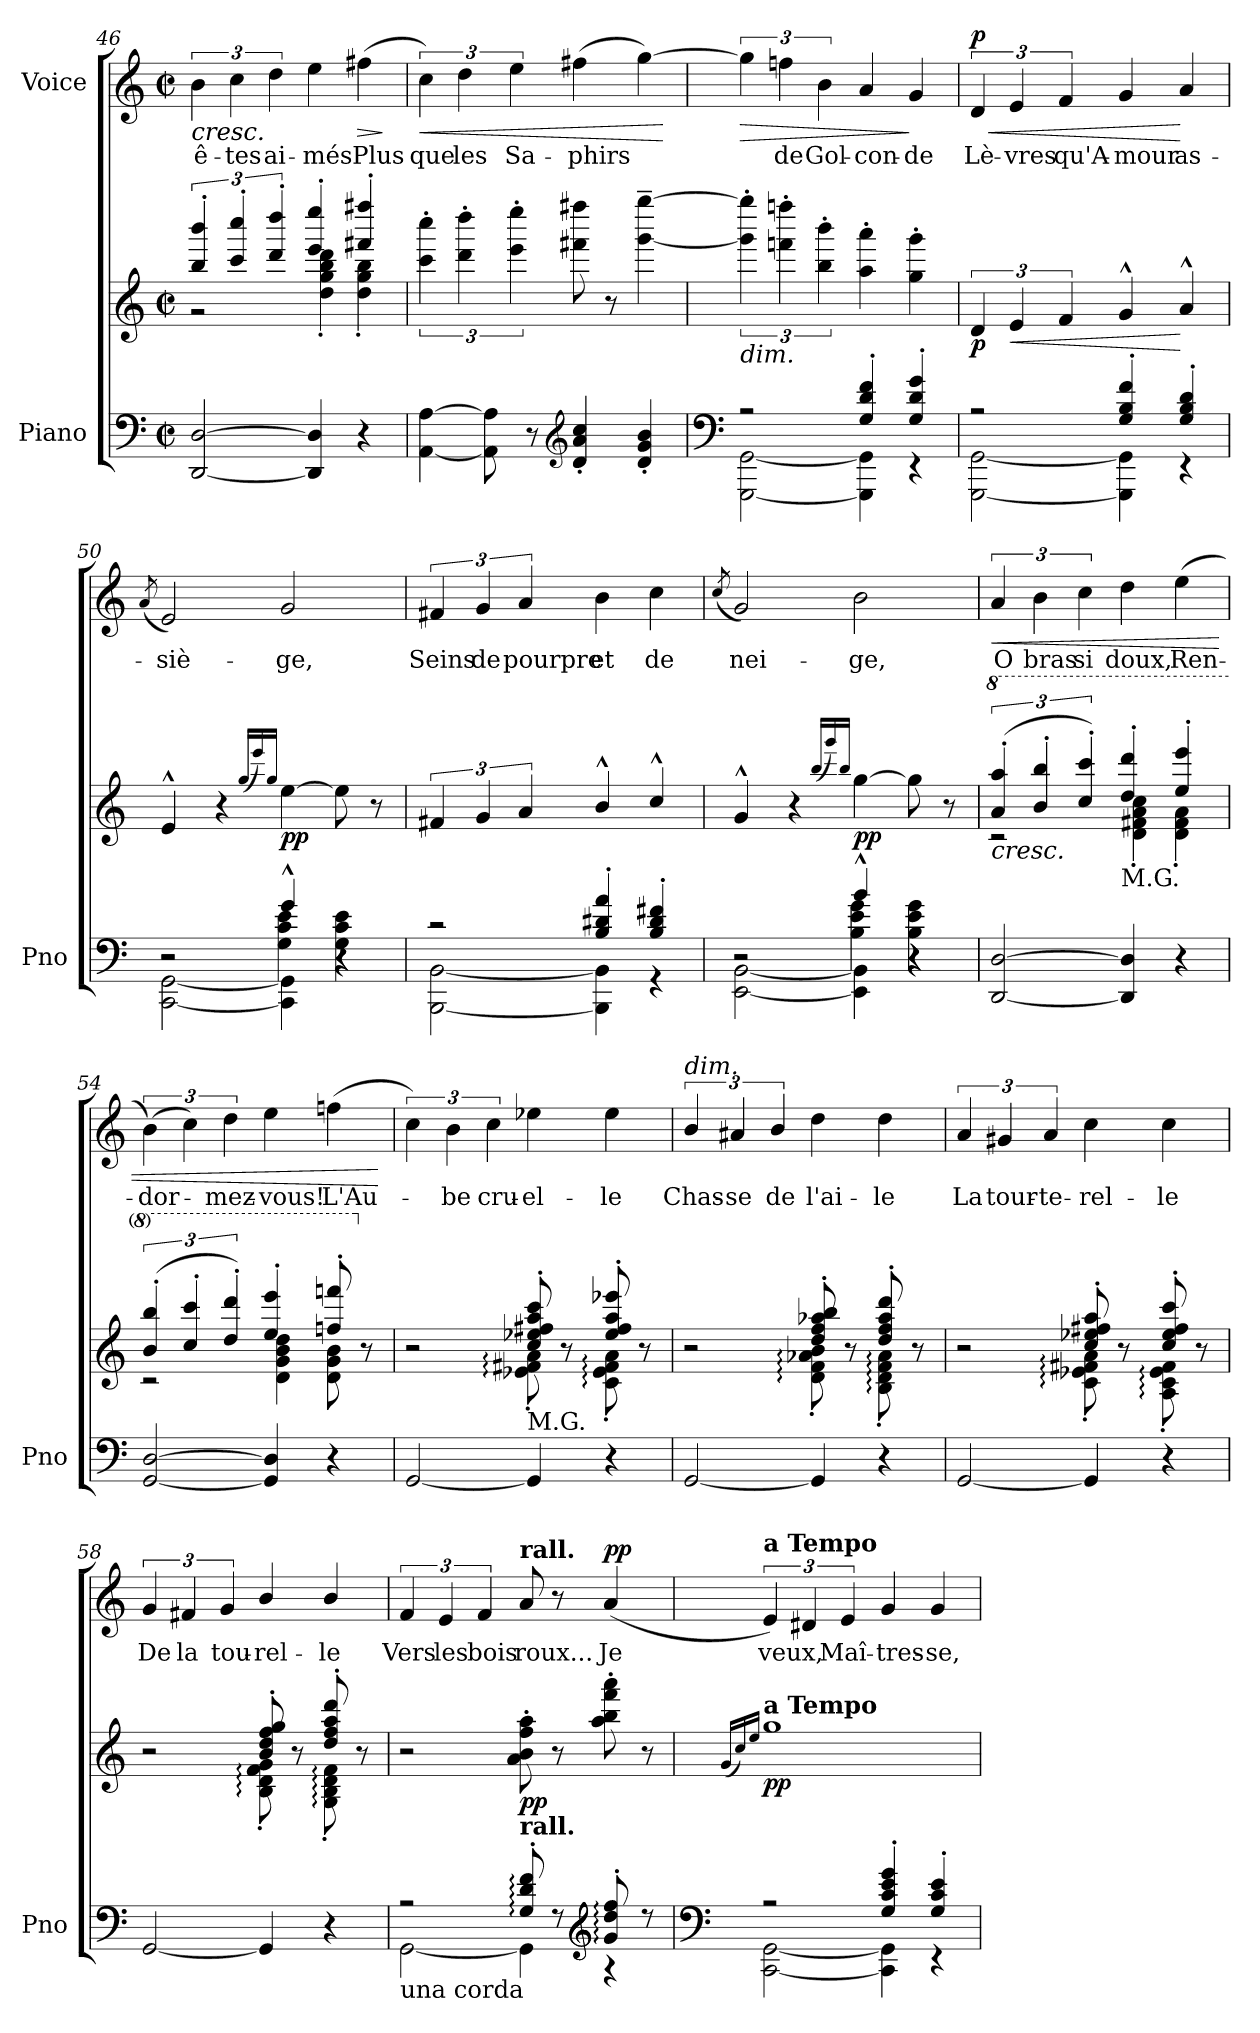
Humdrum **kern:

**kern	**kern	**dynam	**kern	**text	**dynam
*part2	*part2	*part2	*part1	*part1	*part1
*staff3	*staff2	*staff2/3	*staff1	*staff1	*staff1
*I"Piano	*	*	*I"Voice	*	*
*I'Pno	*	*	*	*	*
*clefF4	*clefG2	*	*clefG2	*	*
*k[]	*k[]	*	*k[]	*	*
*M2/2	*M2/2	*	*M2/2	*	*
*met(c|)	*met(c|)	*	*met(c|)	*	*
=46	=46	=46	=46	=46	=46
*	*^	*	*	*	*
!	!	!	!	!	!	!LO:HP:b
[2DD/ [2D/	6bb/'> 6bbb/'>	2r	.	6b\	ê-	<
.	6ccc/'> 6cccc/'>	.	.	6cc\	-tes	.
.	6ddd/'> 6dddd/'>	.	.	6dd\	ai-	.
4DD/] 4D/]	4eee/'> 4eeee/'>	4dd\' 4gg\' 4bb\' 4ddd\'	.	4ee\	-més	.
!	!	!	!	!	!	!LO:HP:b
4r	4fff#X/'> 4ffff#X/'>	4dd\' 4gg\' 4bb\'	.	(4ff#X\	Plus	>
*	*v	*v	*	*	*	*
.	.	.	.	.	[ ]
=47	=47	=47	=47	=47	=47
!	!	!	!	!	!LO:HP:b
[4AA\ [4A\	6ccc\'> 6cccc\'>	.	6cc\)	que	<
.	6ddd\'> 6dddd\'>	.	6dd\	les	.
8AA\] 8A\]	.	.	.	.	.
.	6eee\'> 6eeee\'>	.	6ee\	Sa-	.
8r	.	.	.	.	.
*clefG2	*	*	*	*	*
4d/' 4a/' 4cc/'	8fff#X\ 8ffff#X\	.	(4ff#X\	-phirs	.
.	8r	.	.	.	.
4d/' 4g/' 4b/'	[4ggg\~ [4gggg\~	.	[4gg\)	.	.
.	.	.	.	.	[
=48	=48	=48	=48	=48	=48
*clefF4	*	*	*	*	*
*^	*	*	*	*	*
!	!	!LO:TX:b:i:t=dim.	!	!	!	!
!	!	!	!	!	!	!LO:HP:b
2r	[2GGG\ [2GG\	6ggg\]' 6gggg\]'	.	6gg\]	.	>
.	.	6fffn\' 6ffffn\'	.	6ffn\	de	.
.	.	6bb\' 6bbb\'	.	6b\	Gol-	.
4G/' 4d/' 4f/'	4GGG\] 4GG\]	4aa\' 4aaa\'	.	4a/	-con-	.
4G/' 4d/' 4g/'	4r	4gg\' 4ggg\'	.	4g/	-de	]
=49	=49	=49	=49	=49	=49	=49
!	!	!	!LO:DY:b	!	!	!LO:HP:b
!	!	!	!	!	!	!LO:DY:n=1:a
2r	[2GGG\ [2GG\	6d/	p	6d/	Lè-	< p
!	!	!	!LO:HP:b	!	!	!
.	.	6e/	<	6e/	-vres	.
.	.	6f/	.	6f/	qu'A-	.
4G/' 4B/' 4f/'	4GGG\] 4GG\]	4g^^/	.	4g/	-mour	.
4G/' 4B/' 4d/'	4r	4a^^/	[	4a/	as-	[
*v	*v	*	*	*	*	*
=50	=50	=50	=50	=50	=50
.	.	.	(8qa/	.	.
*^	*	*	*	*	*
*	*^	*	*	*	*	*
2r	[2CC\ [2GG\	2r	(<4e^^/	.	2e/)	-siè-	.
.	.	.	4r	.	.	.	.
.	.	.	(16qgg/LL	.	.	.	.
.	.	.	16qeee/)	.	.	.	.
.	.	.	16qgg/JJ	.	.	.	.
!	!	!	!	!LO:DY:b	!	!	!
4g^^/)	4CC\] 4GG\]	4G\' 4c\' 4e\'	[4ee\	pp	2g/	-ge,	.
4r	4r	4G\ 4c\ 4e\	8ee\]	.	.	.	.
.	.	.	8r	.	.	.	.
*	*v	*v	*	*	*	*	*
=51	=51	=51	=51	=51	=51	=51
!	!	!	!LO:DY:b	!	!	!
!	!	!	!LO:DY:n=1:b	!	!	!LO:DY:a
!	!	!	!	!	!	!LO:DY:n=1:a
2r	[2BBB\ [2BB\	6f#X/	other-dynamics f	6f#X/	Seins	other-dynamics f
.	.	6g/	.	6g/	de	.
.	.	6a/	.	6a/	pourpre	.
4B/' 4d#X/' 4a/'	4BBB\] 4BB\]	4b^^/	.	4b\	et	.
4B/' 4d#/' 4f#X/'	4r	4cc^^/	.	4cc\	de	.
*v	*v	*	*	*	*	*
=52	=52	=52	=52	=52	=52
.	.	.	(8qcc/	.	.
*^	*	*	*	*	*
*	*^	*	*	*	*	*
2r	[2EE\ [2BB\	2r	(<4g^^/	.	2g/)	nei-	.
.	.	.	4r	.	.	.	.
.	.	.	(16qbb/LL	.	.	.	.
.	.	.	16qggg/)	.	.	.	.
.	.	.	16qbb/JJ	.	.	.	.
!	!	!	!	!LO:DY:b	!	!	!
4b^^/)	4EE\] 4BB\]	4B\ 4e\ 4g\	[4gg\	pp	2b\	-ge,	.
4r	4r	4B\ 4e\ 4g\	8gg\]	.	.	.	.
.	.	.	8r	.	.	.	.
*v	*v	*v	*	*	*	*	*
=53	=53	=53	=53	=53	=53
*	*8va	*	*	*	*
*	*^	*	*	*	*
!	!LO:TX:b:i:t=cresc.	!	!	!	!	!
!	!	!	!	!	!	!LO:HP:b
[2DD/ [2D/	(6aa/'> 6aaa/'>	2r	.	6a/	O	<
.	6bb/'> 6bbb/'>	.	.	6b\	bras	.
.	6ccc/'> 6cccc/'>)	.	.	6cc\	si	.
!	!LO:TX:b:t=M.G.	!	!	!	!	!
4DD/] 4D/]	4ddd/'> 4dddd/'>	4dd\' 4ff#X\' 4aa\' 4ccc\'	.	4dd\	doux,	.
4r	4eee/'> 4eeee/'>	4dd\' 4ff#\' 4aa\'	.	(4ee\	Ren-	.
=54	=54	=54	=54	=54	=54	=54
[2GG/ [2D/	(>6bb/'> 6bbb/'>	2r	.	(6b\)	-dor-	.
.	6ccc/'> 6cccc/'>	.	.	6cc\)	.	.
.	6ddd/'> 6dddd/'>)	.	.	6dd\	-mez-	.
4GG/] 4D/]	4eee/'> 4eeee/'>	4dd\ 4gg\ 4bb\ 4ddd\	.	4ee\	-vous!	.
4r	8fffn/'> 8ffffn/'>	8dd\ 8gg\ 8bb\	.	(4ffn\	L'Au-	.
*	*X8va	*	*	*	*	*
.	8ryy	8r	.	.	.	.
*	*v	*v	*	*	*	*
.	.	.	.	.	[
=55	=55	=55	=55	=55	=55
*	*^	*	*	*	*
[2GG/	2r	2ryy	.	6cc\)	.	.
.	.	.	.	6b\	-be	.
.	.	.	.	6cc\	cru-	.
!	!LO:TX:b:t=M.G.	!	!	!	!	!
4GG/]	8cc/'> 8ee-X/'> 8ff#X/'> 8aa/'> 8ccc/'>	8e-X\::' 8f#X\::' 8a\::'	.	4ee-X\	-el-	.
.	8r	8ryy	.	.	.	.
4r	8ee-/'> 8ff#/'> 8aa/'> 8eee-X/'>	8c\::' 8e-\::' 8f#\::' 8a\::'	.	4ee-\	-le	.
.	8r	8ryy	.	.	.	.
=56	=56	=56	=56	=56	=56	=56
!	!	!	!	!LO:TX:a:i:t=dim.	!	!
[2GG/	2r	2ryy	.	6b/	Chas-	.
.	.	.	.	6a#X/	-se	.
.	.	.	.	6b/	de	.
4GG/]	8dd/'> 8ff/'> 8aa-X/'> 8bb/'>	8d\::' 8f\::' 8a-X\::' 8b\::'	.	4dd\	l'ai-	.
.	8r	8ryy	.	.	.	.
4r	8dd/'> 8ff/'> 8aa-/'> 8ddd/'>	8B\::' 8d\::' 8f\::' 8a-\::'	.	4dd\	-le	.
.	8r	8ryy	.	.	.	.
=57	=57	=57	=57	=57	=57	=57
[2GG/	2r	2ryy	.	6a/	La	.
.	.	.	.	6g#X/	tour-	.
.	.	.	.	6a/	-te-	.
4GG/]	8cc/'> 8ee-X/'> 8ff#X/'> 8aa/'>	8c\::' 8e-X\::' 8f#X\::' 8a\::'	.	4cc\	-rel-	.
.	8r	8ryy	.	.	.	.
4r	8cc/'> 8ee-/'> 8ff#/'> 8ccc/'>	8A\::' 8c\::' 8e-\::' 8f#\::'	.	4cc\	-le	.
.	8r	8ryy	.	.	.	.
=58	=58	=58	=58	=58	=58	=58
[2GG/	2r	2ryy	.	6g/	De	.
.	.	.	.	6f#X/	la	.
.	.	.	.	6g/	tou-	.
4GG/]	8b/'> 8dd/'> 8ff/'> 8gg/'>	8B\::' 8d\::' 8f\::' 8g\::'	.	4b/	-rel-	.
.	8r	8ryy	.	.	.	.
4r	8dd/'> 8ff/'> 8aa/'> 8ddd/'>	8G\::' 8B\::' 8d\::' 8f\::'	.	4b/	-le	.
.	8r	8ryy	.	.	.	.
=59	=59	=59	=59	=59	=59	=59
*^	*	*	*	*	*	*
!LO:TX:b:t=una corda	!	!	!	!	!	!	!
*	*	*v	*v	*	*	*	*
2r	[2GG\	2r	.	6f/	Vers	.
.	.	.	.	6e/	les	.
.	.	.	.	6f/	bois	.
!	!	!	!	!LO:TX:a:B:t=rall.	!	!
!	!	!LO:TX:b:B:t=rall.	!	!	!	!
!	!	!	!LO:DY:b	!	!	!
8G/::' 8d/::' 8f/::'	4GG\]	8a\'> 8b\'> 8ff\'> 8aa\'>	pp	8a/	roux...	.
8r	.	8r	.	8r	.	.
*clefG2	*	*	*	*	*	*
!	!	!	!	!	!	!LO:DY:a
8g/::' 8dd/::' 8ff/::'	4r	8aa\'> 8bb\'> 8fff\'> 8aaa\'>	.	(4a/	Je	pp
8r	.	8r	.	.	.	.
=60	=60	=60	=60	=60	=60	=60
*clefF4	*	*	*	*	*	*
.	.	(16qg/LL	.	.	.	.
.	.	16qcc/)	.	.	.	.
.	.	16qee/JJ	.	.	.	.
!	!	!	!	!LO:TX:a:B:t=a Tempo	!	!
!	!	!LO:TX:a:B:t=a Tempo	!	!	!	!
!	!	!	!LO:DY:b	!	!	!
2r	[2CC\ [2GG\	1gg	pp	6e/)	veux,	.
.	.	.	.	6d#X/	.	.
.	.	.	.	6e/	Maî-	.
4G/' 4c/' 4e/' 4g/'	4CC\] 4GG\]	.	.	4g/	-tres-	.
4G/' 4c/' 4e/'	4r	.	.	4g/	-se,	.
*v	*v	*	*	*	*	*
=	=	=	=	=	=
*-	*-	*-	*-	*-	*-
